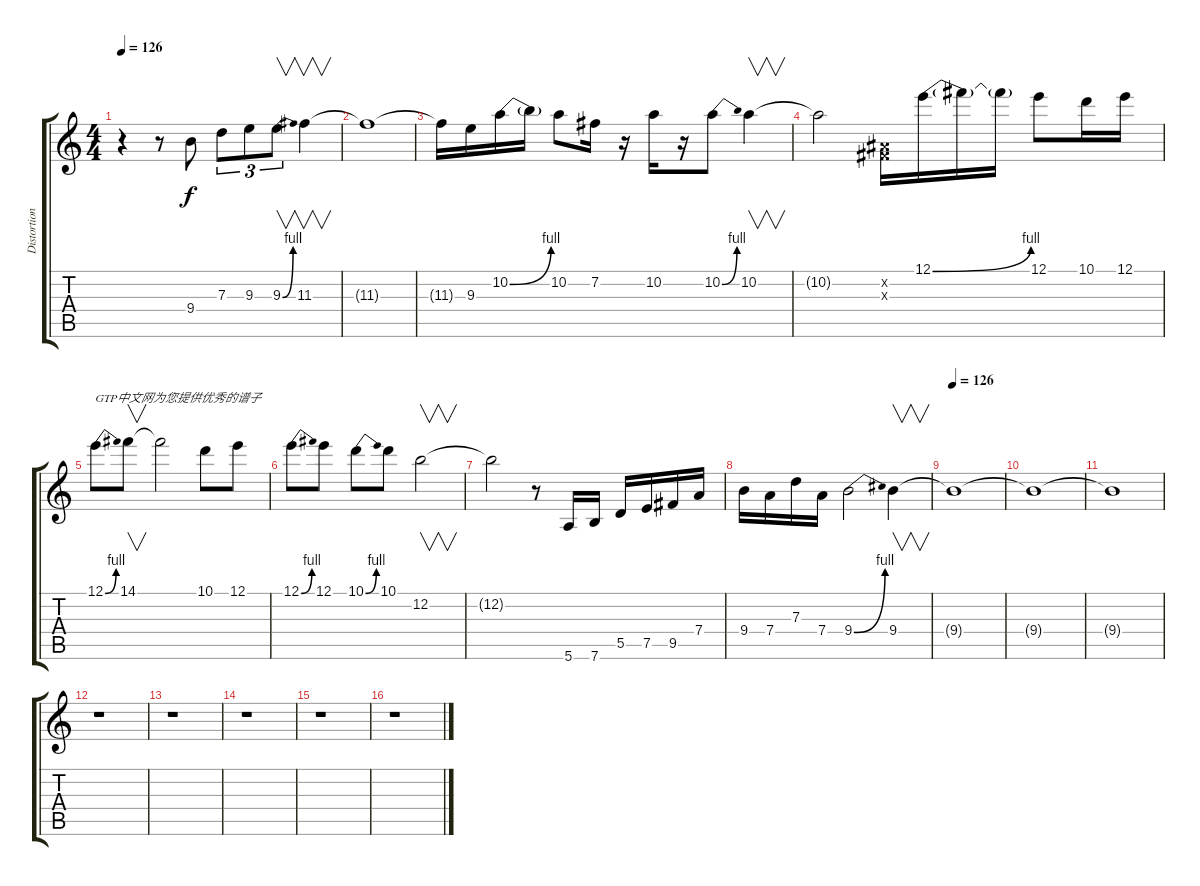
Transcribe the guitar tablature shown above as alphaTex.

\track ("Distortion Guitar 1" "Distortion") {instrument distortionguitar}
\staff {score tabs}
\tuning (E4 B3 G3 D3 A2 E2) {hide}
\ts (4 4)
\tempo 126
\tempo 84
\tempo 126
\clef g2
\ks c
r.4{dy f instrument distortionguitar} r.8 9.4.8 7.3.8{tu (3 2)} 9.3.8{tu (3 2)} 9.3{be (bend 0 0 60 4)}.8{v tu (3 2)} 11.3.4{v} |
11.3{t}.1 |
11.3{t}.16 9.3.16 10.2{be (bend 0 0 60 4)}.16 10.2{t}.16 10.2.8 7.2.16 r.16 10.2.16 r.16 10.2{be (bend 0 0 60 4)}.8 10.2.4{v} |
10.2{t}.2 (-1.2{x} -1.3{x}).16 12.1{be (bend 0 0 60 4)}.16 12.1{t}.16 12.1{t}.16 12.1.8 10.1.16 12.1.16 |
12.1{be (bend 0 0 60 4)}.8{txt "GTP中文网为您提供优秀的谱子"} 14.1.8{v} 14.1{t}.2 10.1.8 12.1.8 |
12.1{be (bend 0 0 60 4)}.8 12.1.8 10.1{be (bend 0 0 60 4)}.8 10.1.8 12.2.2{v} |
12.2{t}.2 r.8 5.6.16 7.6.16 5.5.16 7.5.16 9.5.16 7.4.16 |
9.4.16 7.4.16 7.3.16 7.4.16 9.4{be (bend 0 0 60 4)}.2 9.4.4{v} |
\tempo 126
9.4{t}.1 |
9.4{t}.1 |
9.4{t}.1 |
r.1 |
r.1 |
r.1 |
r.1 |
r.1
